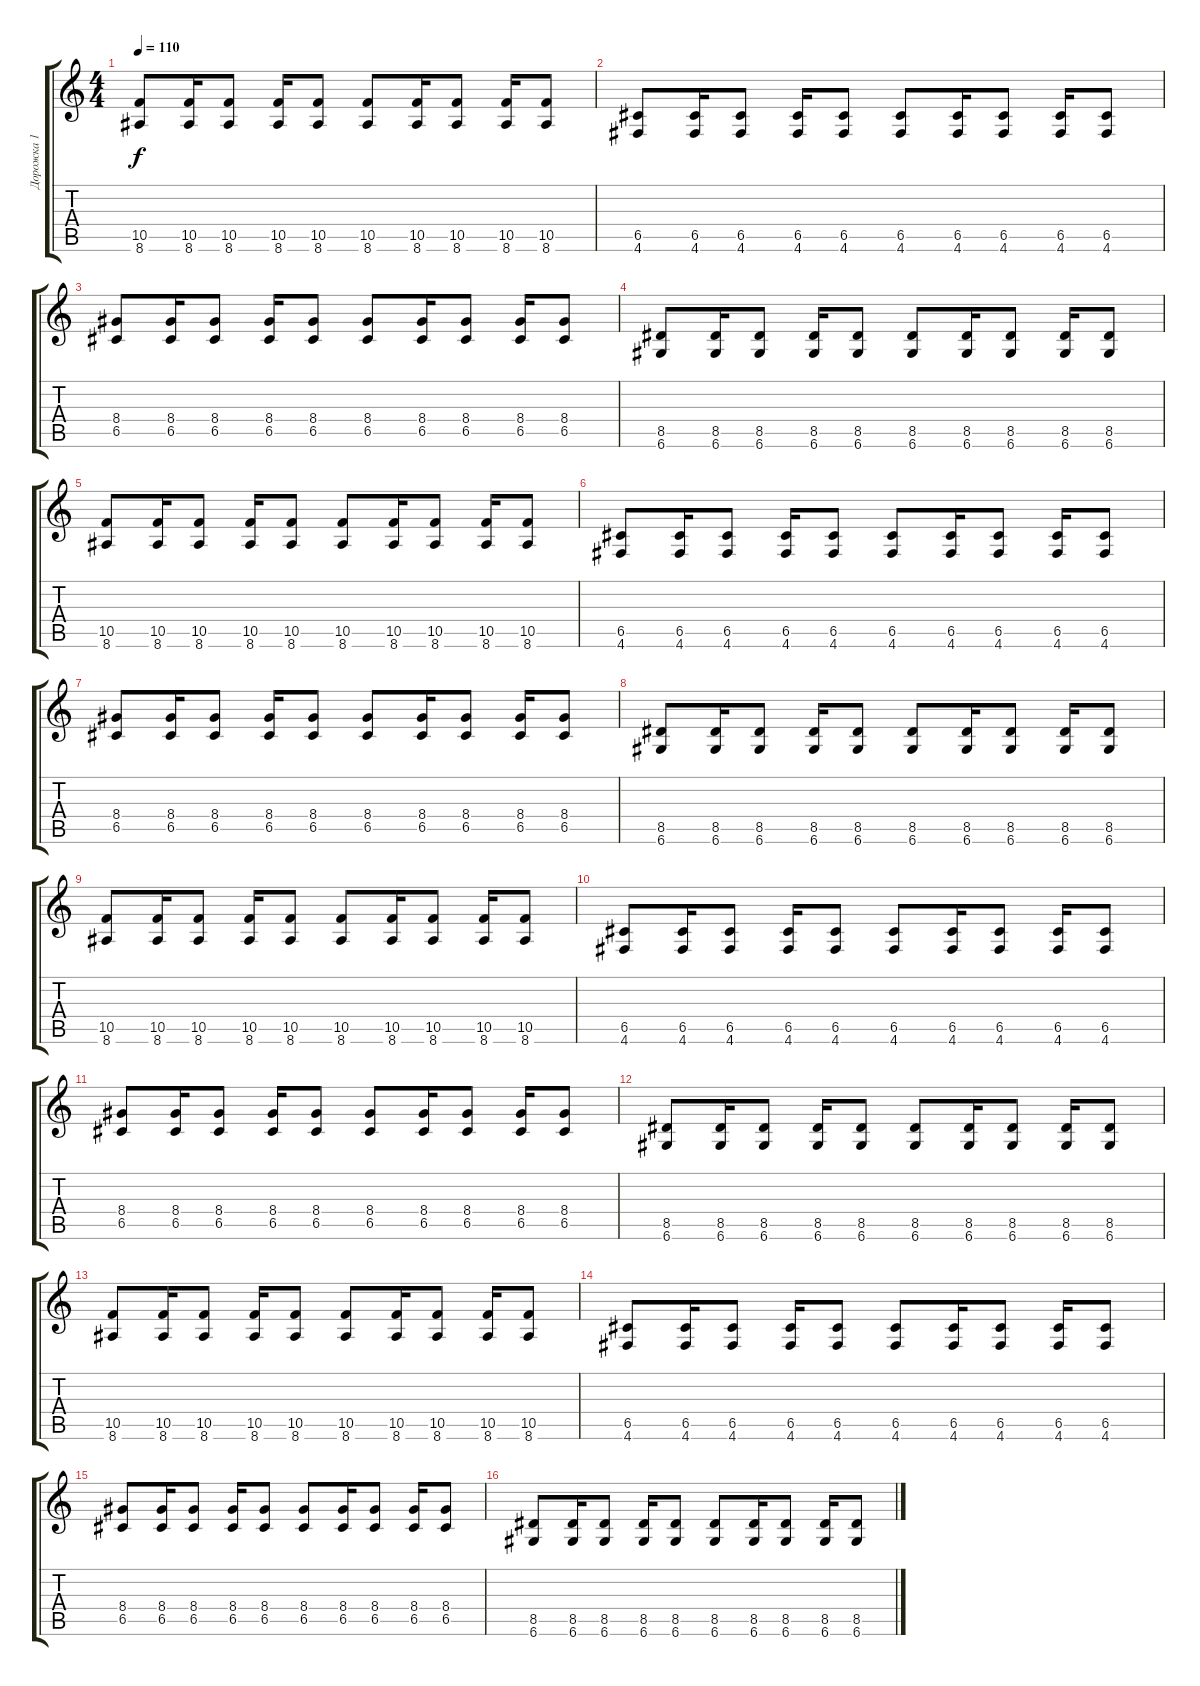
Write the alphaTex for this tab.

\track ("Дорожка 1" "Дорожка 1") {instrument overdrivenguitar}
\staff {score tabs}
\tuning (D4 A3 F3 C3 G2 D2) {hide}
\ts (4 4)
\tempo 110
\clef g2
\ks c
(10.5 8.6).8{dy f} (10.5 8.6).16 (10.5 8.6).8 (10.5 8.6).16 (10.5 8.6).8 (10.5 8.6).8 (10.5 8.6).16 (10.5 8.6).8 (10.5 8.6).16 (10.5 8.6).8 |
(6.5 4.6).8 (6.5 4.6).16 (6.5 4.6).8 (6.5 4.6).16 (6.5 4.6).8 (6.5 4.6).8 (6.5 4.6).16 (6.5 4.6).8 (6.5 4.6).16 (6.5 4.6).8 |
(8.4 6.5).8 (8.4 6.5).16 (8.4 6.5).8 (8.4 6.5).16 (8.4 6.5).8 (8.4 6.5).8 (8.4 6.5).16 (8.4 6.5).8 (8.4 6.5).16 (8.4 6.5).8 |
(8.5 6.6).8 (8.5 6.6).16 (8.5 6.6).8 (8.5 6.6).16 (8.5 6.6).8 (8.5 6.6).8 (8.5 6.6).16 (8.5 6.6).8 (8.5 6.6).16 (8.5 6.6).8 |
(10.5 8.6).8 (10.5 8.6).16 (10.5 8.6).8 (10.5 8.6).16 (10.5 8.6).8 (10.5 8.6).8 (10.5 8.6).16 (10.5 8.6).8 (10.5 8.6).16 (10.5 8.6).8 |
(6.5 4.6).8 (6.5 4.6).16 (6.5 4.6).8 (6.5 4.6).16 (6.5 4.6).8 (6.5 4.6).8 (6.5 4.6).16 (6.5 4.6).8 (6.5 4.6).16 (6.5 4.6).8 |
(8.4 6.5).8 (8.4 6.5).16 (8.4 6.5).8 (8.4 6.5).16 (8.4 6.5).8 (8.4 6.5).8 (8.4 6.5).16 (8.4 6.5).8 (8.4 6.5).16 (8.4 6.5).8 |
(8.5 6.6).8 (8.5 6.6).16 (8.5 6.6).8 (8.5 6.6).16 (8.5 6.6).8 (8.5 6.6).8 (8.5 6.6).16 (8.5 6.6).8 (8.5 6.6).16 (8.5 6.6).8 |
(10.5 8.6).8 (10.5 8.6).16 (10.5 8.6).8 (10.5 8.6).16 (10.5 8.6).8 (10.5 8.6).8 (10.5 8.6).16 (10.5 8.6).8 (10.5 8.6).16 (10.5 8.6).8 |
(6.5 4.6).8 (6.5 4.6).16 (6.5 4.6).8 (6.5 4.6).16 (6.5 4.6).8 (6.5 4.6).8 (6.5 4.6).16 (6.5 4.6).8 (6.5 4.6).16 (6.5 4.6).8 |
(8.4 6.5).8 (8.4 6.5).16 (8.4 6.5).8 (8.4 6.5).16 (8.4 6.5).8 (8.4 6.5).8 (8.4 6.5).16 (8.4 6.5).8 (8.4 6.5).16 (8.4 6.5).8 |
(8.5 6.6).8 (8.5 6.6).16 (8.5 6.6).8 (8.5 6.6).16 (8.5 6.6).8 (8.5 6.6).8 (8.5 6.6).16 (8.5 6.6).8 (8.5 6.6).16 (8.5 6.6).8 |
(10.5 8.6).8 (10.5 8.6).16 (10.5 8.6).8 (10.5 8.6).16 (10.5 8.6).8 (10.5 8.6).8 (10.5 8.6).16 (10.5 8.6).8 (10.5 8.6).16 (10.5 8.6).8 |
(6.5 4.6).8 (6.5 4.6).16 (6.5 4.6).8 (6.5 4.6).16 (6.5 4.6).8 (6.5 4.6).8 (6.5 4.6).16 (6.5 4.6).8 (6.5 4.6).16 (6.5 4.6).8 |
(8.4 6.5).8 (8.4 6.5).16 (8.4 6.5).8 (8.4 6.5).16 (8.4 6.5).8 (8.4 6.5).8 (8.4 6.5).16 (8.4 6.5).8 (8.4 6.5).16 (8.4 6.5).8 |
(8.5 6.6).8 (8.5 6.6).16 (8.5 6.6).8 (8.5 6.6).16 (8.5 6.6).8 (8.5 6.6).8 (8.5 6.6).16 (8.5 6.6).8 (8.5 6.6).16 (8.5 6.6).8
